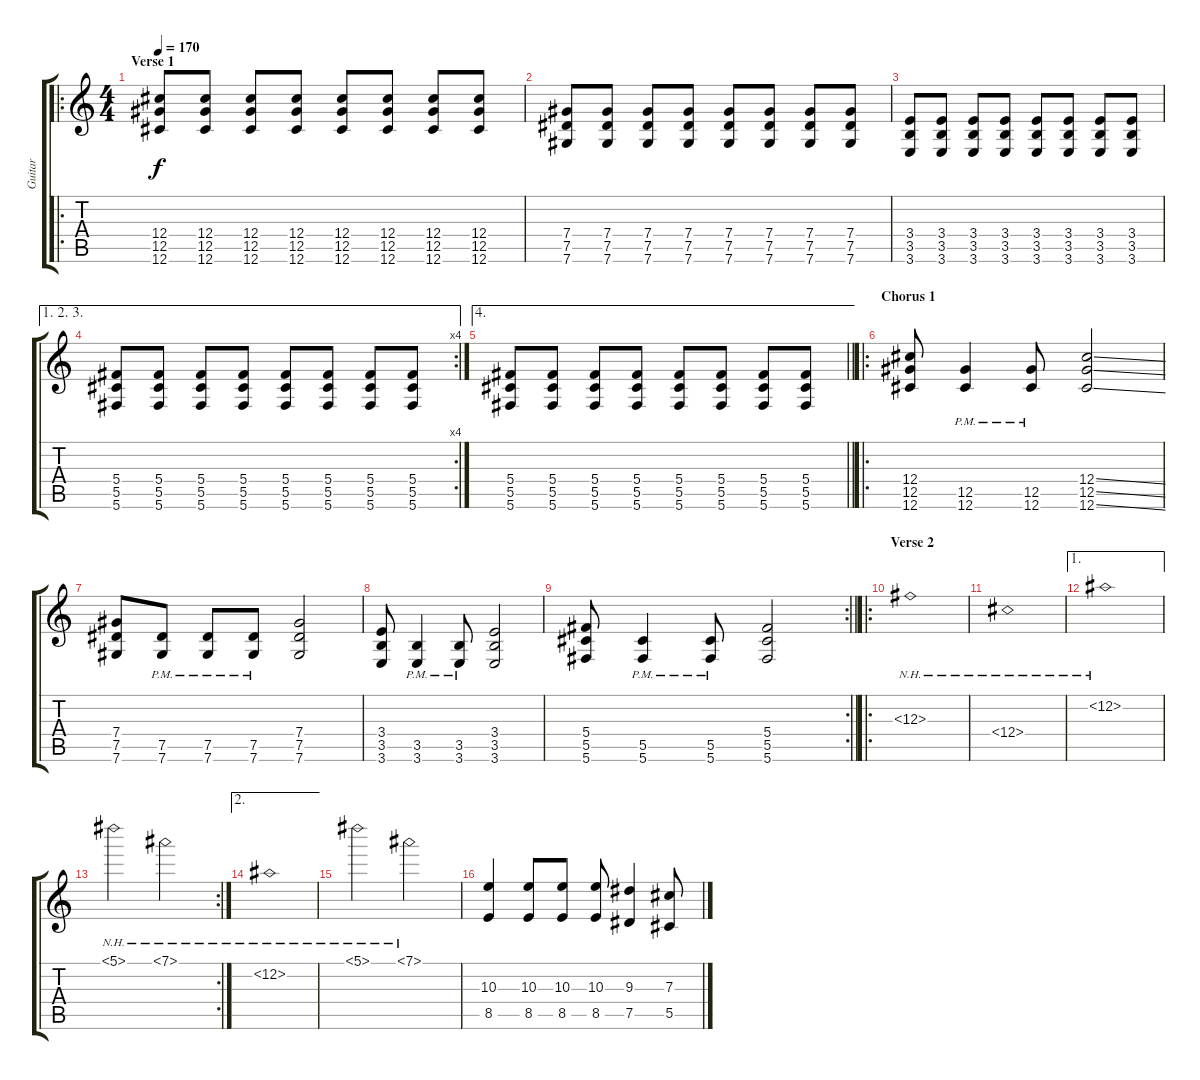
\track ("Guitar" "Guitar") {instrument distortionguitar}
\staff {score tabs}
\tuning (Eb4 Bb3 Gb3 Db3 Ab2 Db2) {hide}
\ro
\ts (4 4)
\section ("" "Verse 1")
\tempo 170
\clef g2
\ks c
(12.4 12.5 12.6).8{dy f} (12.4 12.5 12.6).8 (12.4 12.5 12.6).8 (12.4 12.5 12.6).8 (12.4 12.5 12.6).8 (12.4 12.5 12.6).8 (12.4 12.5 12.6).8 (12.4 12.5 12.6).8 |
(7.4 7.5 7.6).8 (7.4 7.5 7.6).8 (7.4 7.5 7.6).8 (7.4 7.5 7.6).8 (7.4 7.5 7.6).8 (7.4 7.5 7.6).8 (7.4 7.5 7.6).8 (7.4 7.5 7.6).8 |
(3.4 3.5 3.6).8 (3.4 3.5 3.6).8 (3.4 3.5 3.6).8 (3.4 3.5 3.6).8 (3.4 3.5 3.6).8 (3.4 3.5 3.6).8 (3.4 3.5 3.6).8 (3.4 3.5 3.6).8 |
\ae (1 2 3)
\rc 4
(5.4 5.5 5.6).8 (5.4 5.5 5.6).8 (5.4 5.5 5.6).8 (5.4 5.5 5.6).8 (5.4 5.5 5.6).8 (5.4 5.5 5.6).8 (5.4 5.5 5.6).8 (5.4 5.5 5.6).8 |
\ae 4
\barLineRight lightlight
(5.4 5.5 5.6).8 (5.4 5.5 5.6).8 (5.4 5.5 5.6).8 (5.4 5.5 5.6).8 (5.4 5.5 5.6).8 (5.4 5.5 5.6).8 (5.4 5.5 5.6).8 (5.4 5.5 5.6).8 |
\ro
\section ("" "Chorus 1")
(12.4 12.5 12.6).8 (12.5{pm} 12.6{pm}).4 (12.5{pm} 12.6{pm}).8 (12.4{ss} 12.5{ss} 12.6{ss}).2 |
(7.4 7.5 7.6).8 (7.5{pm} 7.6{pm}).8 (7.5{pm} 7.6{pm}).8 (7.5{pm} 7.6{pm}).8 (7.4 7.5 7.6).2 |
(3.4 3.5 3.6).8 (3.5{pm} 3.6{pm}).4 (3.5{pm} 3.6{pm}).8 (3.4 3.5 3.6).2 |
\rc 2
\barLineRight lightlight
(5.4 5.5 5.6).8 (5.5{pm} 5.6{pm}).4 (5.5{pm} 5.6{pm}).8 (5.4 5.5 5.6).2 |
\ro
\section ("" "Verse 2")
12.3{nh}.1 |
12.4{nh}.1 |
\ae 1
12.2{nh}.1 |
\rc 2
5.1{nh}.2 7.1{nh}.2 |
\ae 2
12.2{nh}.1 |
5.1{nh}.2 7.1{nh}.2 |
(10.3 8.5).4 (10.3 8.5).8 (10.3 8.5).8 (10.3 8.5).8 (9.3 7.5).4 (7.3 5.5).8
